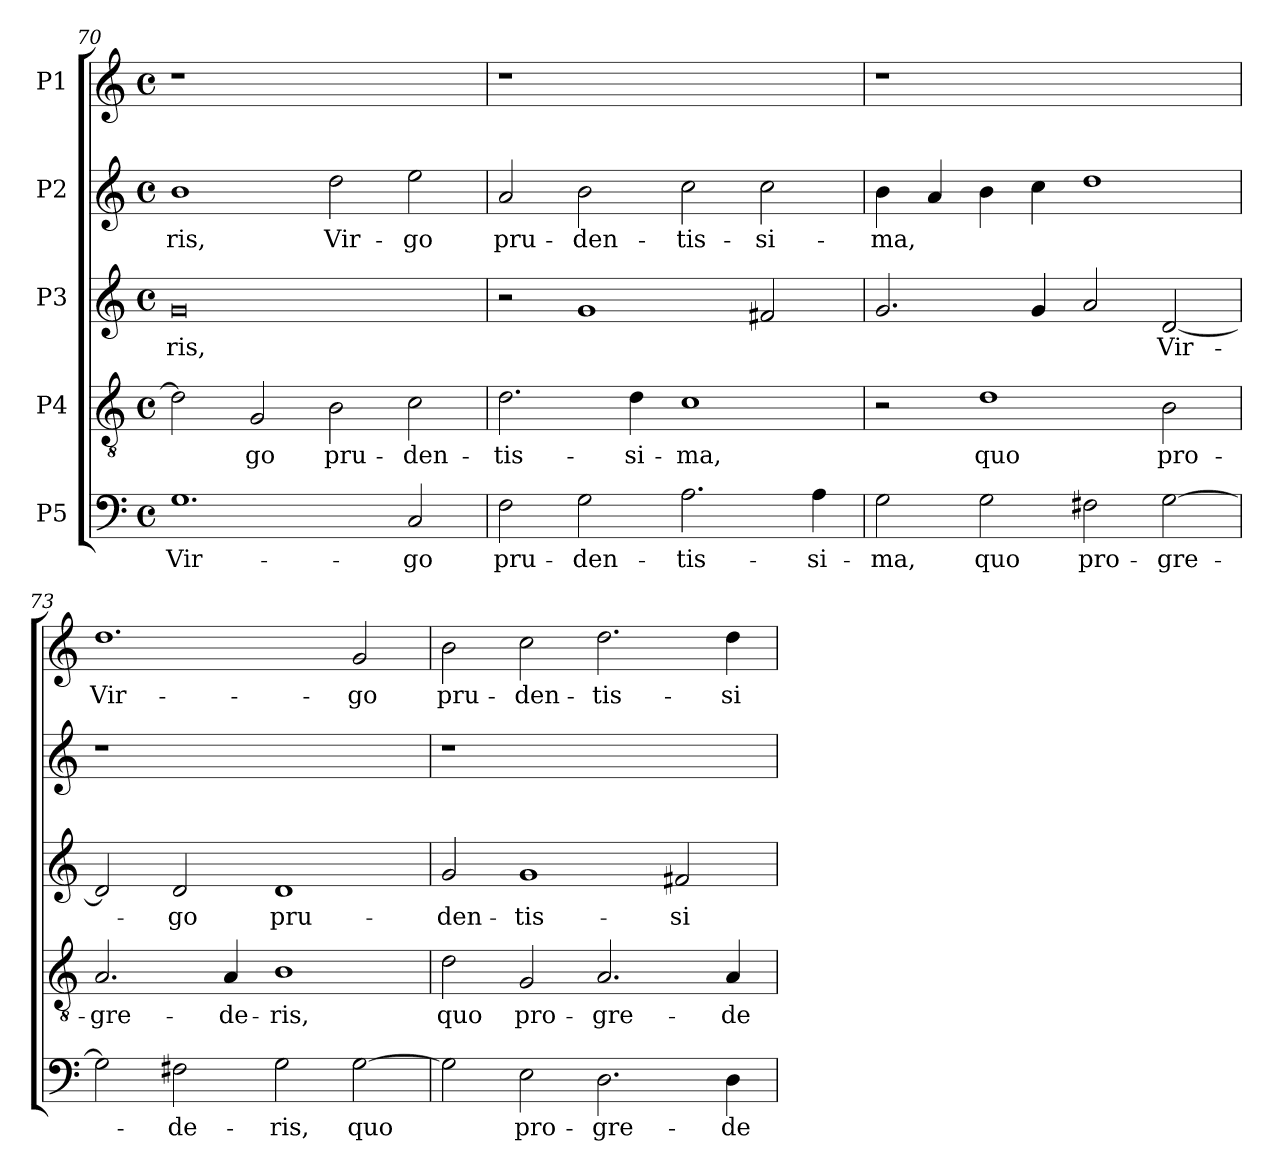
**kern	**text	**kern	**text	**kern	**text	**kern	**text	**kern	**text
*part5	*part5	*part4	*part4	*part3	*part3	*part2	*part2	*part1	*part1
*staff5	*staff5	*staff4	*staff4	*staff3	*staff3	*staff2	*staff2	*staff1	*staff1
*I"P5	*	*I"P4	*	*I"P3	*	*I"P2	*	*I"P1	*
*clefF4	*	*clefGv2	*	*clefG2	*	*clefG2	*	*clefG2	*
*	*	*ITrd7c12	*	*	*	*	*	*	*
*k[]	*	*k[]	*	*k[]	*	*k[]	*	*k[]	*
*C:	*	*C:	*	*C:	*	*C:	*	*C:	*
*M4/4	*	*M4/4	*	*M4/4	*	*M4/4	*	*M4/4	*
*met(c)	*	*met(c)	*	*met(c)	*	*met(c)	*	*met(c)	*
=70	=70	=70	=70	=70	=70	=70	=70	=70	=70
!	!LO:LY:b:color=#000000	!	!	!	!	!	!	!	!
!	!	!	!	!	!LO:LY:b:color=#000000	!	!	!	!
!	!	!	!	!	!	!	!LO:LY:b:color=#000000	!LO:N:vis=1	!
1.Gi	Vir-	2Di\]	.	0gi	-ris,	1bi	-ris,	1r	.
!	!	!	!LO:LY:b:color=#000000	!	!	!	!	!	!
.	.	2GGi/	-go	.	.	.	.	.	.
!	!	!	!LO:LY:b:color=#000000	!	!	!	!	!	!
!	!	!	!	!	!	!	!LO:LY:b:color=#000000	!	!
.	.	2BBi\	pru-	.	.	2ddi\	Vir-	1ryy	.
!	!LO:LY:b:color=#000000	!	!	!	!	!	!	!	!
!	!	!	!LO:LY:b:color=#000000	!	!	!	!	!	!
!	!	!	!	!	!	!	!LO:LY:b:color=#000000	!	!
2Ci/	-go	2Ci\	-den-	.	.	2eei\	-go	.	.
!!LO:LB:g=z
=71	=71	=71	=71	=71	=71	=71	=71	=71	=71
!	!LO:LY:b:color=#000000	!	!	!	!	!	!	!	!
!	!	!	!LO:LY:b:color=#000000	!	!	!	!	!	!
!	!	!	!	!	!	!	!LO:LY:b:color=#000000	!LO:N:vis=1	!
2Fi\	pru-	2.Di\	-tis-	2r	.	2ai/	pru-	1r	.
!	!LO:LY:b:color=#000000	!	!	!	!	!	!	!	!
!	!	!	!	!	!	!	!LO:LY:b:color=#000000	!	!
2Gi\	-den-	.	.	1gi	.	2bi\	-den-	.	.
!	!	!	!LO:LY:b:color=#000000	!	!	!	!	!	!
.	.	4Di\	-si-	.	.	.	.	.	.
!	!LO:LY:b:color=#000000	!	!	!	!	!	!	!	!
!	!	!	!LO:LY:b:color=#000000	!	!	!	!	!	!
!	!	!	!	!	!	!	!LO:LY:b:color=#000000	!	!
2.Ai\	-tis-	1Ci	-ma,	.	.	2cci\	-tis-	1ryy	.
!	!	!	!	!	!	!	!LO:LY:b:color=#000000	!	!
.	.	.	.	2f#Xi/	.	2cci\	-si-	.	.
!	!LO:LY:b:color=#000000	!	!	!	!	!	!	!	!
4Ai\	-si-	.	.	.	.	.	.	.	.
=72	=72	=72	=72	=72	=72	=72	=72	=72	=72
!	!LO:LY:b:color=#000000	!	!	!	!	!	!	!	!
!	!	!	!	!	!	!	!LO:LY:b:color=#000000	!LO:N:vis=1	!
2Gi\	-ma,	2r	.	2.gi/	.	4bi\	-ma,	1r	.
.	.	.	.	.	.	4ai/	.	.	.
!	!LO:LY:b:color=#000000	!	!	!	!	!	!	!	!
!	!	!	!LO:LY:b:color=#000000	!	!	!	!	!	!
2Gi\	quo	1Di	quo	.	.	4bi\	.	.	.
.	.	.	.	4gi/	.	4cci\	.	.	.
!	!LO:LY:b:color=#000000	!	!	!	!	!	!	!	!
2F#Xi\	pro-	.	.	2ai/	.	1ddi	.	1ryy	.
!	!LO:LY:b:color=#000000	!	!	!	!	!	!	!	!
!	!	!	!LO:LY:b:color=#000000	!	!	!	!	!	!
!	!	!	!	!	!LO:LY:b:color=#000000	!	!	!	!
[>2Gi\	-gre-	2BBi\	pro-	[<2di/	Vir-	.	.	.	.
=73	=73	=73	=73	=73	=73	=73	=73	=73	=73
!	!	!	!LO:LY:b:color=#000000	!	!	!LO:N:vis=1	!	!	!
!	!	!	!	!	!	!	!	!	!LO:LY:b:color=#000000
2Gi\]	.	2.AAi/	-gre-	2di/]	.	1r	.	1.ddi	Vir-
!	!LO:LY:b:color=#000000	!	!	!	!	!	!	!	!
!	!	!	!	!	!LO:LY:b:color=#000000	!	!	!	!
2F#Xi\	-de-	.	.	2di/	-go	.	.	.	.
!	!	!	!LO:LY:b:color=#000000	!	!	!	!	!	!
.	.	4AAi/	-de-	.	.	.	.	.	.
!	!LO:LY:b:color=#000000	!	!	!	!	!	!	!	!
!	!	!	!LO:LY:b:color=#000000	!	!	!	!	!	!
!	!	!	!	!	!LO:LY:b:color=#000000	!	!	!	!
2Gi\	-ris,	1BBi	-ris,	1di	pru-	1ryy	.	.	.
!	!LO:LY:b:color=#000000	!	!	!	!	!	!	!	!
!	!	!	!	!	!	!	!	!	!LO:LY:b:color=#000000
[>2Gi\	quo	.	.	.	.	.	.	2gi/	-go
=74	=74	=74	=74	=74	=74	=74	=74	=74	=74
!	!	!	!LO:LY:b:color=#000000	!	!	!	!	!	!
!	!	!	!	!	!LO:LY:b:color=#000000	!LO:N:vis=1	!	!	!
!	!	!	!	!	!	!	!	!	!LO:LY:b:color=#000000
2Gi\]	.	2Di\	quo	2gi/	-den-	1r	.	2bi\	pru-
!	!LO:LY:b:color=#000000	!	!	!	!	!	!	!	!
!	!	!	!LO:LY:b:color=#000000	!	!	!	!	!	!
!	!	!	!	!	!LO:LY:b:color=#000000	!	!	!	!
!	!	!	!	!	!	!	!	!	!LO:LY:b:color=#000000
2Ei\	pro-	2GGi/	pro-	1gi	-tis-	.	.	2cci\	-den-
!	!LO:LY:b:color=#000000	!	!	!	!	!	!	!	!
!	!	!	!LO:LY:b:color=#000000	!	!	!	!	!	!
!	!	!	!	!	!	!	!	!	!LO:LY:b:color=#000000
2.Di\	-gre-	2.AAi/	-gre-	.	.	1ryy	.	2.ddi\	-tis-
!	!	!	!	!	!LO:LY:b:color=#000000	!	!	!	!
.	.	.	.	2f#Xi/	-si-	.	.	.	.
!	!LO:LY:b:color=#000000	!	!	!	!	!	!	!	!
!	!	!	!LO:LY:b:color=#000000	!	!	!	!	!	!
!	!	!	!	!	!	!	!	!	!LO:LY:b:color=#000000
4Di\	-de-	4AAi/	-de-	.	.	.	.	4ddi\	-si-
=	=	=	=	=	=	=	=	=	=
*-	*-	*-	*-	*-	*-	*-	*-	*-	*-
